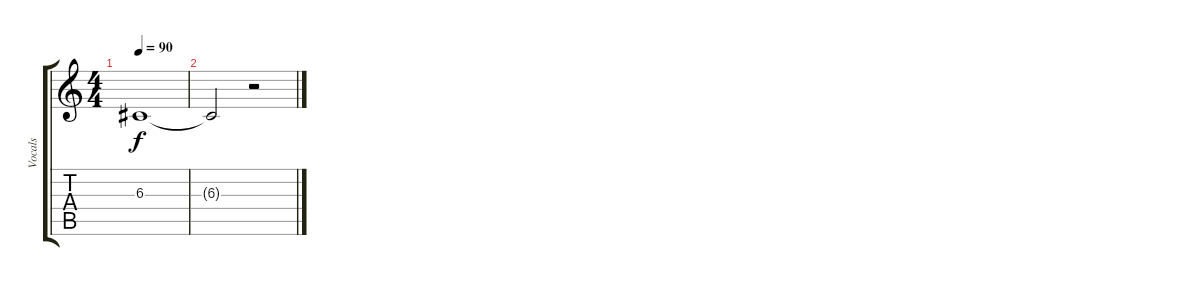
\track ("Vocals" "Vocals") {instrument lead2sawtooth}
\staff {score tabs}
\tuning (E4 B3 G3 D3 A2 E2) {hide}
\ts (4 4)
\tempo 90
\clef g2
\ks c
6.3.1{dy f} |
6.3{t}.2 r.2
